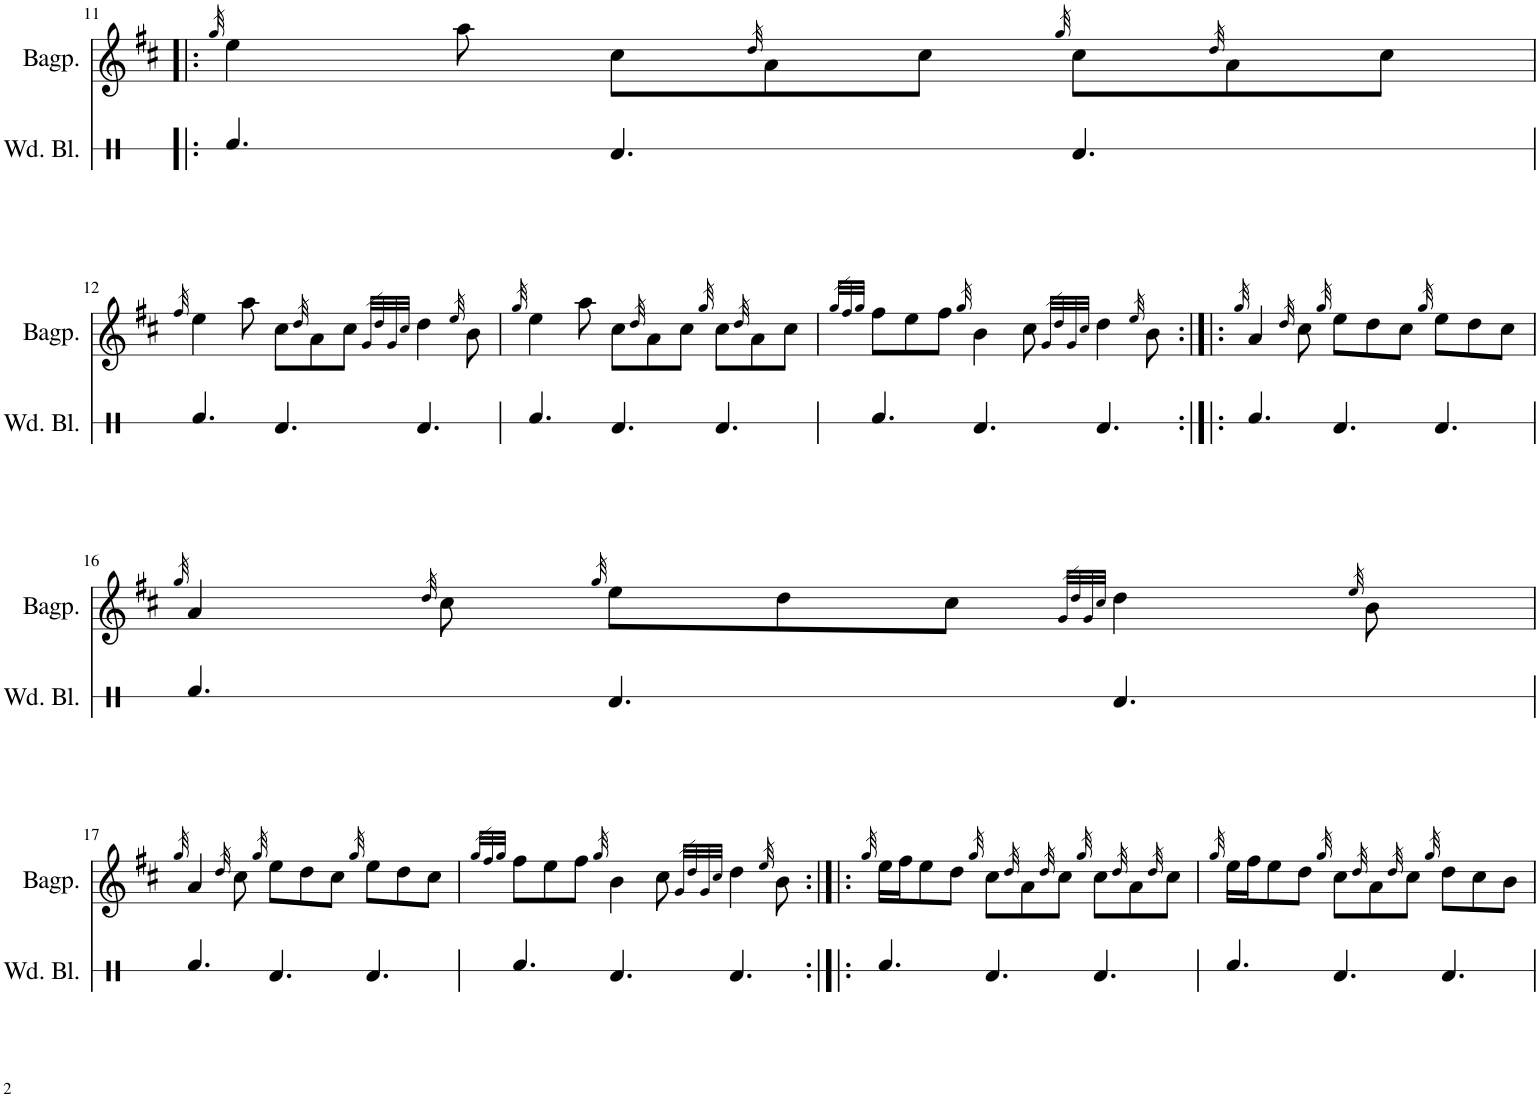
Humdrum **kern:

**kern	**kern
*part2	*part1
*staff2	*staff1
*I"Wood Blocks	*I"Bagpipe
*I'Wd. Bl.	*I'Bagp.
!!LO:PB:g=z
*clefX	*clefG2
*k[]	*k[f#c#]
*M9/8	*M9/8
=11!|:	=11!|:
.	32qgg/
4.Rf/	4ee\
.	8aa\
4.Rd/	8cc#\L
.	32qdd/
.	8a\
.	8cc#\J
.	32qgg/
4.Rd/	8cc#\L
.	32qdd/
.	8a\
.	8cc#\J
!!LO:LB:g=z
=12	=12
.	32qff#/
4.Rf/	4ee\
.	8aa\
4.Rd/	8cc#\L
.	32qdd/
.	8a\
.	8cc#\J
.	32qg/LLL
.	32qdd/
.	32qg/
.	32qcc#/JJJ
4.Rd/	4dd\
.	32qee/
.	8b\
=13	=13
.	32qgg/
4.Rf/	4ee\
.	8aa\
4.Rd/	8cc#\L
.	32qdd/
.	8a\
.	8cc#\J
.	32qgg/
4.Rd/	8cc#\L
.	32qdd/
.	8a\
.	8cc#\J
=14	=14
.	32qgg/LLL
.	32qff#/
.	32qgg/JJJ
4.Rf/	8ff#\L
.	8ee\
.	8ff#\J
.	32qgg/
4.Rd/	4b\
.	8cc#\
.	32qg/LLL
.	32qdd/
.	32qg/
.	32qcc#/JJJ
4.Rd/	4dd\
.	32qee/
.	8b\
=15:|!|:	=15:|!|:
.	32qgg/
4.Rf/	4a/
.	32qdd/
.	8cc#\
.	32qgg/
4.Rd/	8ee\L
.	8dd\
.	8cc#\J
.	32qgg/
4.Rd/	8ee\L
.	8dd\
.	8cc#\J
!!LO:LB:g=z
=16	=16
.	32qgg/
4.Rf/	4a/
.	32qdd/
.	8cc#\
.	32qgg/
4.Rd/	8ee\L
.	8dd\
.	8cc#\J
.	32qg/LLL
.	32qdd/
.	32qg/
.	32qcc#/JJJ
4.Rd/	4dd\
.	32qee/
.	8b\
!!LO:LB:g=z
=17	=17
.	32qgg/
4.Rf/	4a/
.	32qdd/
.	8cc#\
.	32qgg/
4.Rd/	8ee\L
.	8dd\
.	8cc#\J
.	32qgg/
4.Rd/	8ee\L
.	8dd\
.	8cc#\J
=18	=18
.	32qgg/LLL
.	32qff#/
.	32qgg/JJJ
4.Rf/	8ff#\L
.	8ee\
.	8ff#\J
.	32qgg/
4.Rd/	4b\
.	8cc#\
.	32qg/LLL
.	32qdd/
.	32qg/
.	32qcc#/JJJ
4.Rd/	4dd\
.	32qee/
.	8b\
=19:|!|:	=19:|!|:
.	32qgg/
4.Rf/	16ee\LL
.	16ff#\J
.	8ee\
.	8dd\J
.	32qgg/
4.Rd/	8cc#\L
.	32qdd/
.	8a\
.	32qdd/
.	8cc#\J
.	32qgg/
4.Rd/	8cc#\L
.	32qdd/
.	8a\
.	32qdd/
.	8cc#\J
=20	=20
.	32qgg/
4.Rf/	16ee\LL
.	16ff#\J
.	8ee\
.	8dd\J
.	32qgg/
4.Rd/	8cc#\L
.	32qdd/
.	8a\
.	32qdd/
.	8cc#\J
.	32qgg/
4.Rd/	8dd\L
.	8cc#\
.	8b\J
=	=
*-	*-
